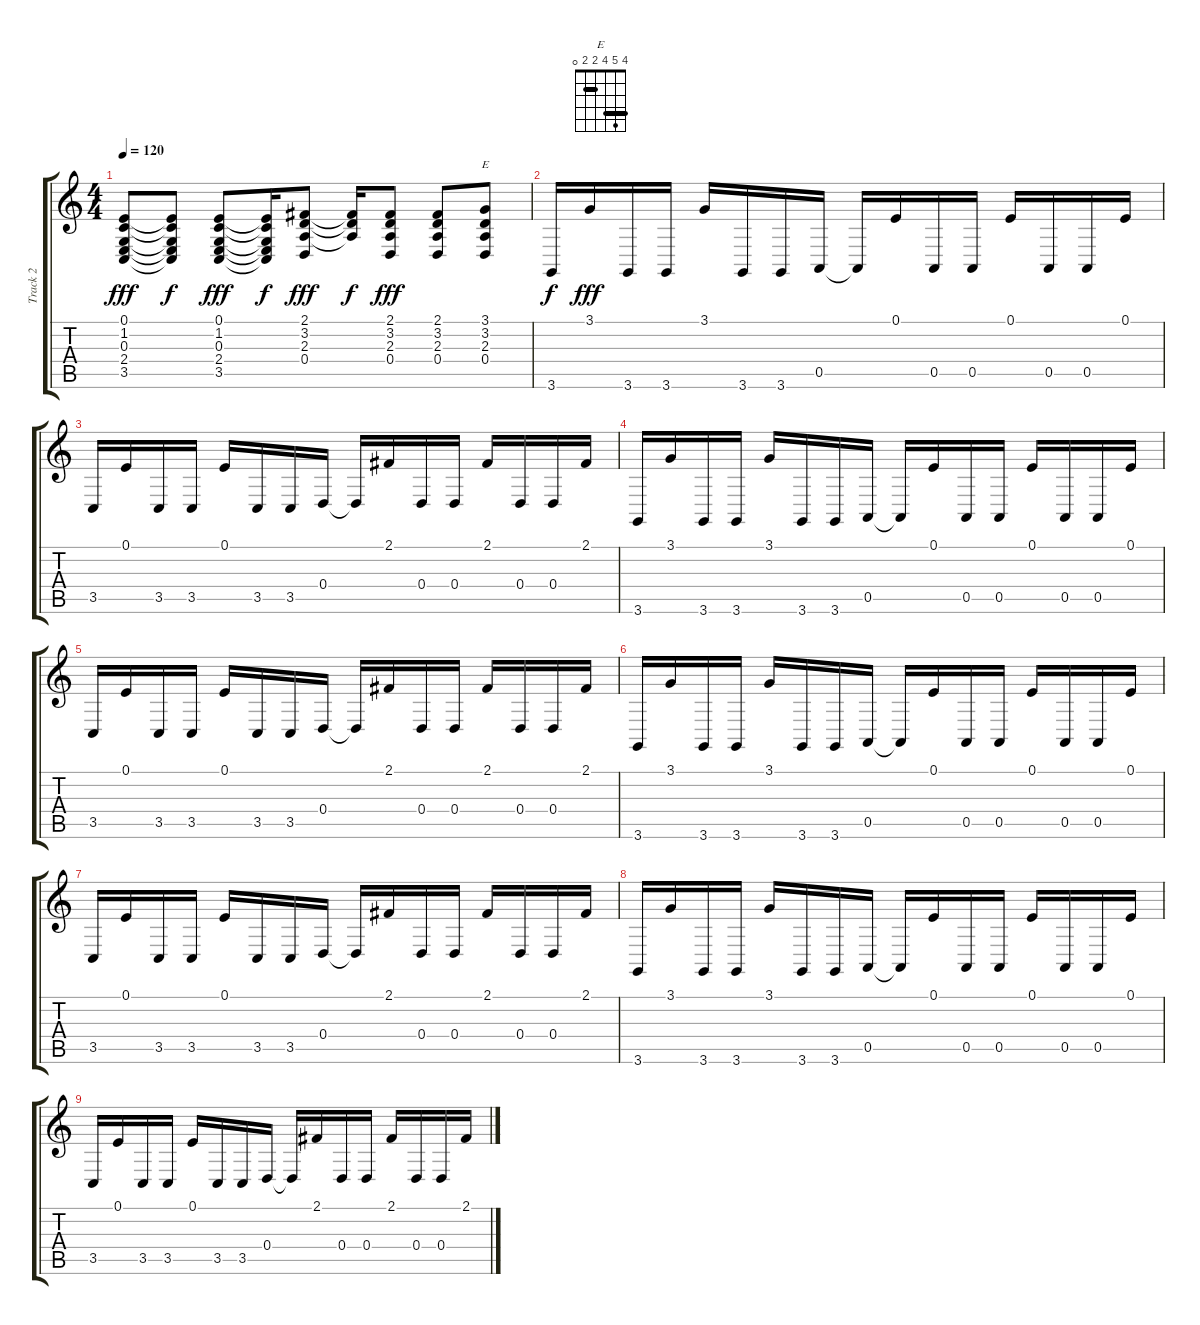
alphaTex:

\track ("Track 2" "Track 2") {instrument acousticgrandpiano}
\staff {score tabs}
\tuning (E4 B3 G3 D3 A2 E2) {hide}
\chord ("E" 4 5 4 2 2 0) {barre (2 4)}
\ts (4 4)
\tempo 120
\clef g2
\ks c
(0.1 1.2 0.3 2.4 3.5).8{dy fff} (0.1{t} 1.2{t} 0.3{t} 2.4{t} 3.5{t}).8{dy f} (0.1 1.2 0.3 2.4 3.5).8{dy fff} (0.1{t} 1.2{t} 0.3{t} 2.4{t} 3.5{t}).16{dy f} (2.1 3.2 2.3 0.4).8{dy fff} (2.1{t} 3.2{t} 2.3{t}).16{dy f} (2.1 3.2 2.3 0.4).8{dy fff} (2.1 3.2 2.3 0.4).8 (3.1 3.2 2.3 0.4).8{ch "E"} |
3.6.16{dy f} 3.1.16{dy fff} 3.6.16 3.6.16 3.1.16 3.6.16 3.6.16 0.5.16 0.5{t}.16 0.1.16 0.5.16 0.5.16 0.1.16 0.5.16 0.5.16 0.1.16 |
3.5.16 0.1.16 3.5.16 3.5.16 0.1.16 3.5.16 3.5.16 0.4.16 0.4{t}.16 2.1.16 0.4.16 0.4.16 2.1.16 0.4.16 0.4.16 2.1.16 |
3.6.16 3.1.16 3.6.16 3.6.16 3.1.16 3.6.16 3.6.16 0.5.16 0.5{t}.16 0.1.16 0.5.16 0.5.16 0.1.16 0.5.16 0.5.16 0.1.16 |
3.5.16 0.1.16 3.5.16 3.5.16 0.1.16 3.5.16 3.5.16 0.4.16 0.4{t}.16 2.1.16 0.4.16 0.4.16 2.1.16 0.4.16 0.4.16 2.1.16 |
3.6.16 3.1.16 3.6.16 3.6.16 3.1.16 3.6.16 3.6.16 0.5.16 0.5{t}.16 0.1.16 0.5.16 0.5.16 0.1.16 0.5.16 0.5.16 0.1.16 |
3.5.16 0.1.16 3.5.16 3.5.16 0.1.16 3.5.16 3.5.16 0.4.16 0.4{t}.16 2.1.16 0.4.16 0.4.16 2.1.16 0.4.16 0.4.16 2.1.16 |
3.6.16 3.1.16 3.6.16 3.6.16 3.1.16 3.6.16 3.6.16 0.5.16 0.5{t}.16 0.1.16 0.5.16 0.5.16 0.1.16 0.5.16 0.5.16 0.1.16 |
3.5.16 0.1.16 3.5.16 3.5.16 0.1.16 3.5.16 3.5.16 0.4.16 0.4{t}.16 2.1.16 0.4.16 0.4.16 2.1.16 0.4.16 0.4.16 2.1.16
